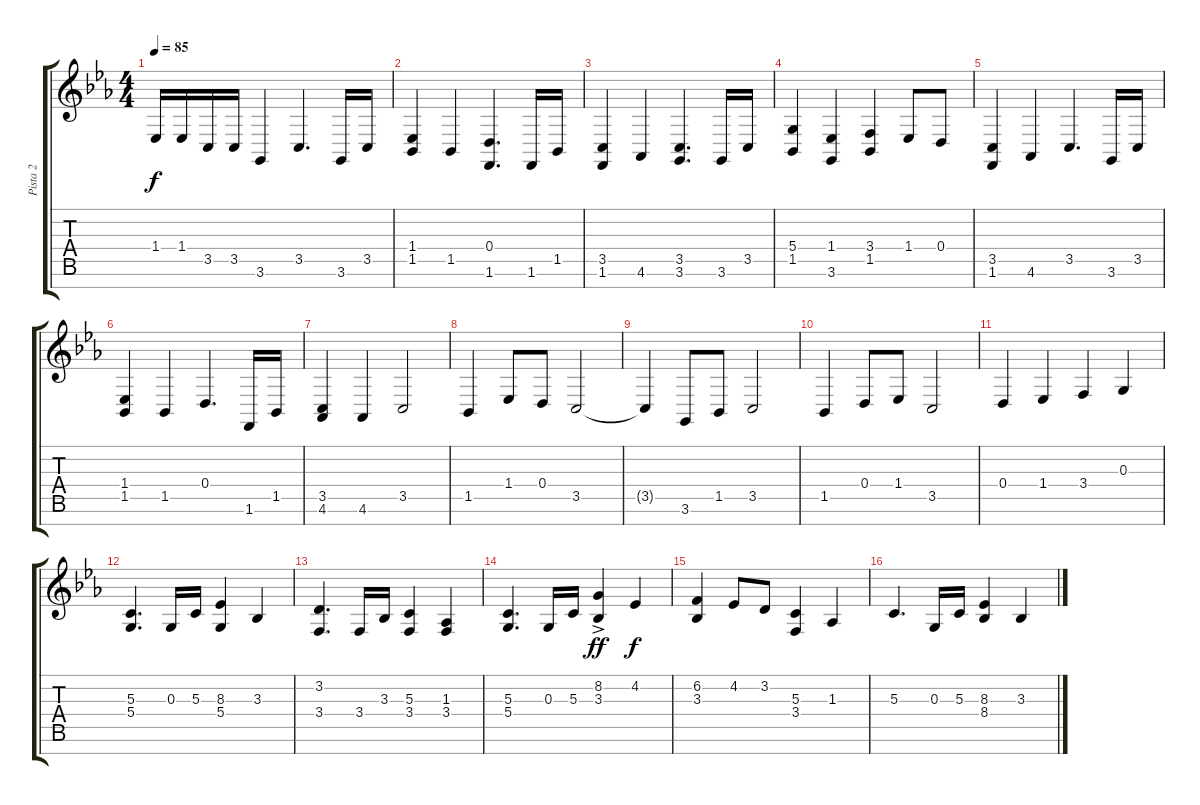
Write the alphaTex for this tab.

\track ("Pista 2" "Pista 2") {instrument synthstrings2}
\staff {score tabs}
\tuning (E4 B3 G3 D3 A2 E2 B1) {hide}
\ts (4 4)
\tempo 85
\clef g2
\ks eb
1.4.16{dy f} 1.4.16 3.5.16 3.5.16 3.6.4 3.5.4{d} 3.6.16 3.5.16 |
(1.4 1.5).4 1.5.4 (0.4 1.6).4{d} 1.6.16 1.5.16 |
(3.5 1.6).4 4.6.4 (3.5 3.6).4{d} 3.6.16 3.5.16 |
(5.4 1.5).4 (1.4 3.6).4 (3.4 1.5).4 1.4.8 0.4.8 |
(3.5 1.6).4 4.6.4 3.5.4{d} 3.6.16 3.5.16 |
(1.4 1.5).4 1.5.4 0.4.4{d} 1.6.16 1.5.16 |
(3.5 4.6).4 4.6.4 3.5.2 |
1.5.4 1.4.8 0.4.8 3.5.2 |
3.5{t}.4 3.6.8 1.5.8 3.5.2 |
1.5.4 0.4.8 1.4.8 3.5.2 |
0.4.4 1.4.4 3.4.4 0.3.4 |
(5.3 5.4).4{d} 0.3.16 5.3.16 (8.3 5.4).4 3.3.4 |
(3.2 3.4).4{d} 3.4.16 3.3.16 (5.3 3.4).4 (1.3 3.4).4 |
(5.3 5.4).4{d} 0.3.16 5.3.16 (8.2{ac} 3.3{ac}).4{dy ff} 4.2.4{dy f} |
(6.2 3.3).4 4.2.8 3.2.8 (5.3 3.4).4 1.3.4 |
5.3.4{d} 0.3.16 5.3.16 (8.3 8.4).4 3.3.4
